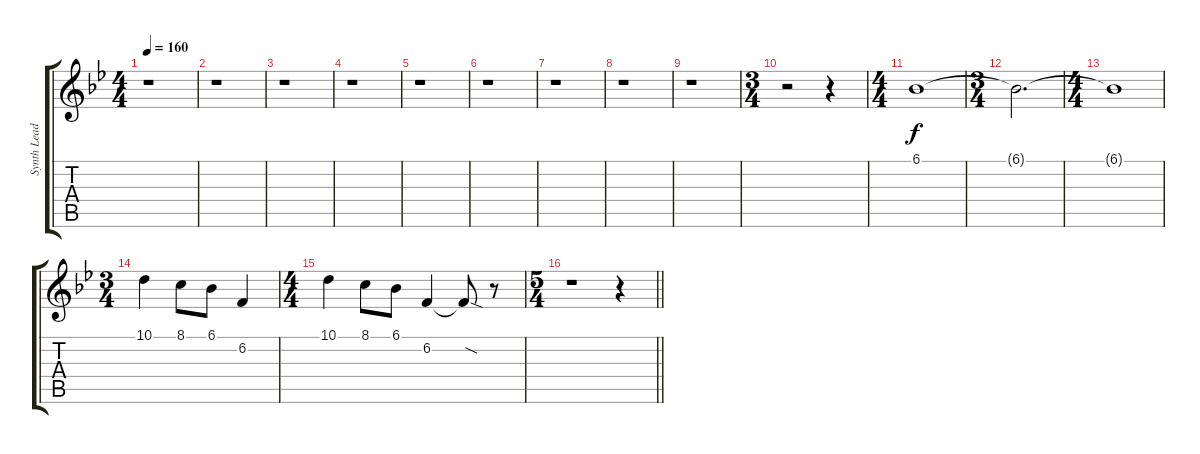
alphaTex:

\track ("Synth Lead 1" "Synth Lead") {instrument lead1square}
\staff {score tabs}
\tuning (E4 B3 G3 D3 A2 E2) {hide}
\ts (4 4)
\tempo 160
\clef g2
\ks bb
r.1{dy f} |
r.1 |
r.1 |
r.1 |
r.1 |
r.1 |
r.1 |
r.1 |
r.1 |
\ts (3 4)
r.2 r.4 |
\ts (4 4)
6.1.1 |
\ts (3 4)
6.1{t}.2{d} |
\ts (4 4)
6.1{t}.1 |
\ts (3 4)
10.1.4 8.1.8 6.1.8 6.2.4 |
\ts (4 4)
10.1.4 8.1.8 6.1.8 6.2.4 6.2{sod t}.8 r.8 |
\ts (5 4)
\barLineRight lightlight
r.1 r.4
